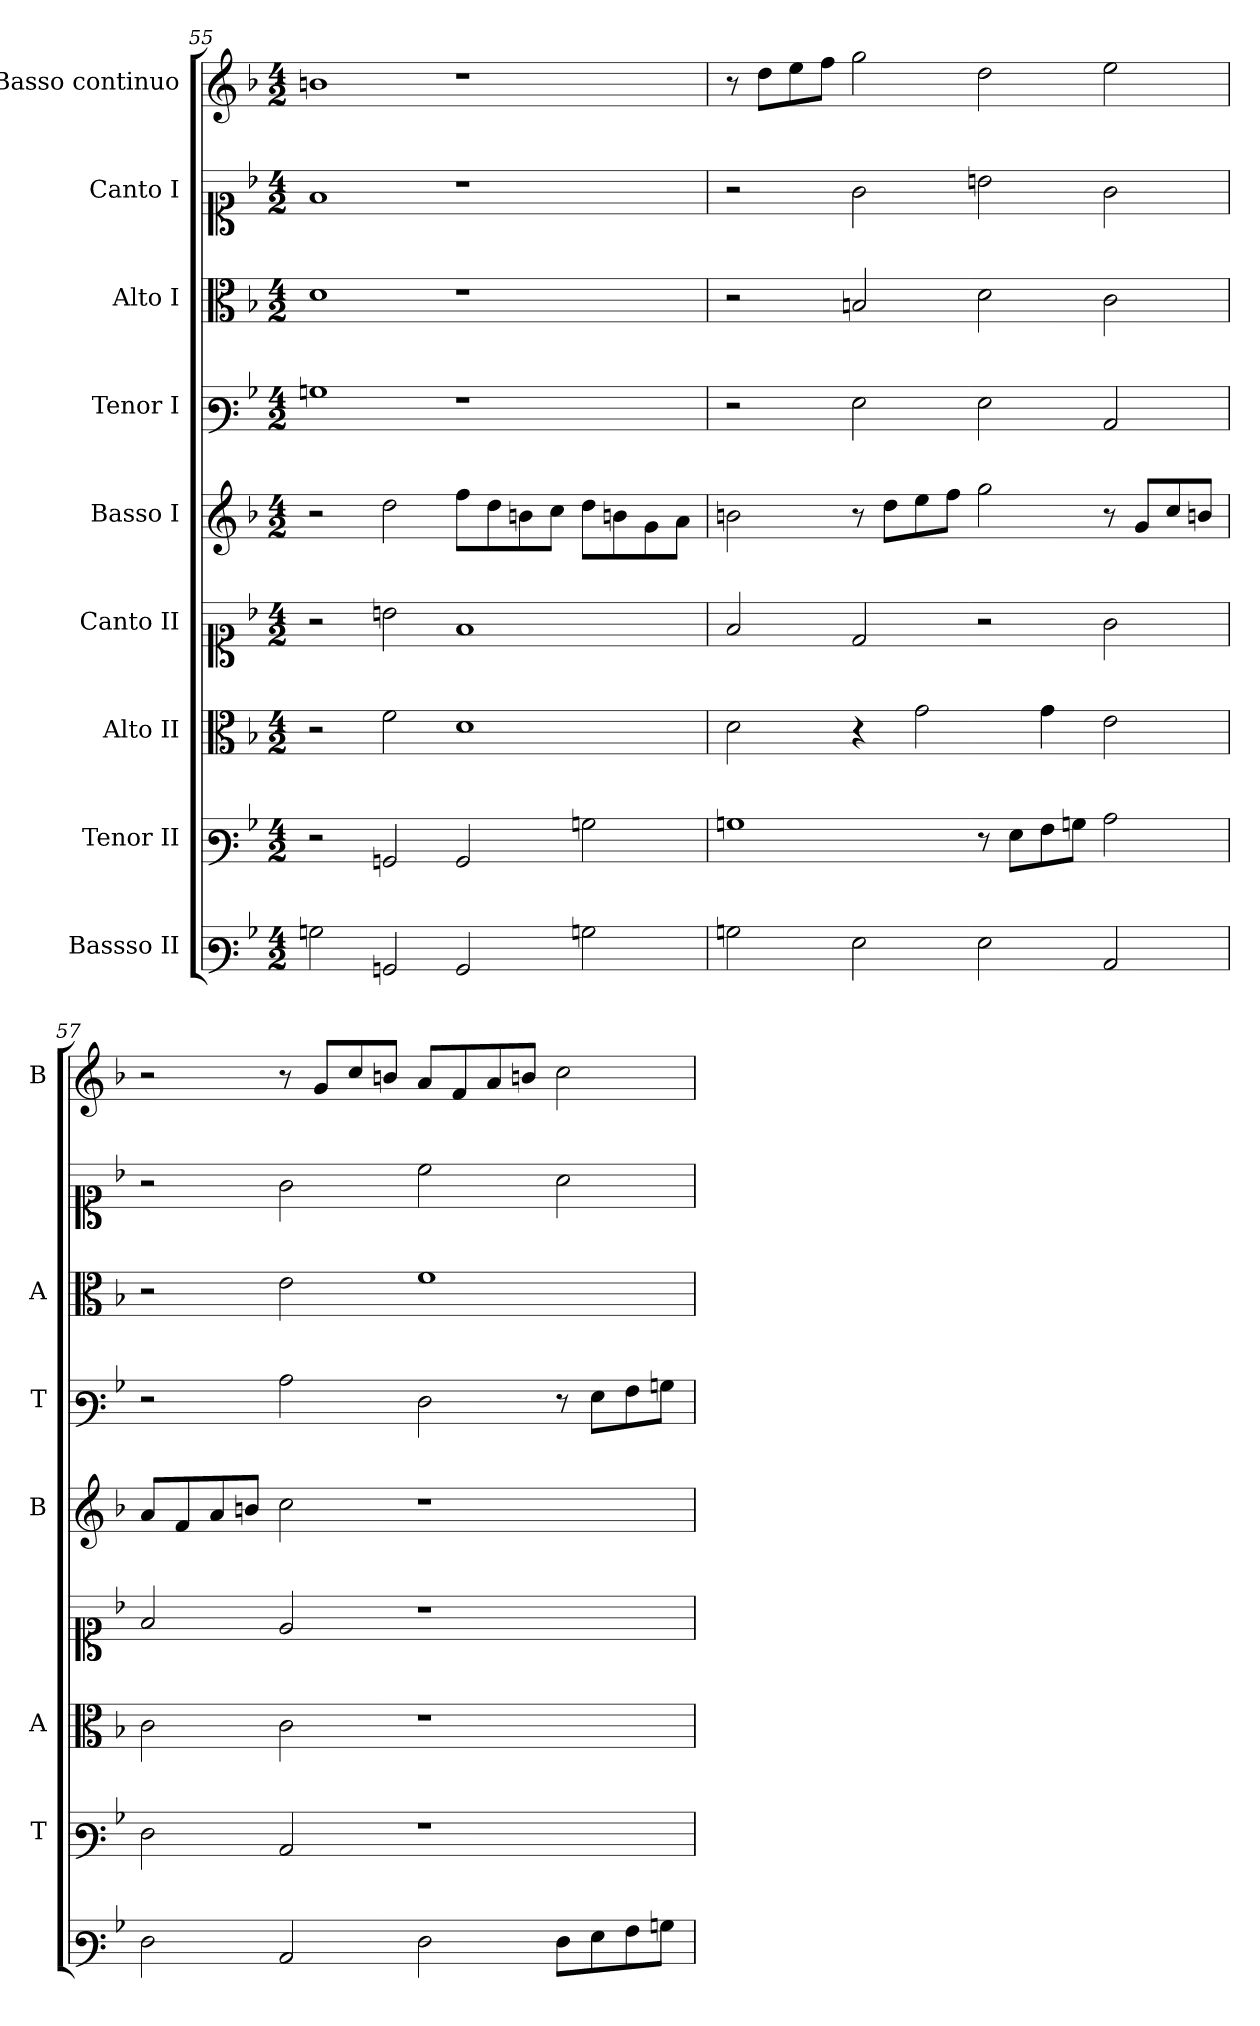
**kern	**kern	**kern	**kern	**kern	**kern	**kern	**kern	**kern
*part9	*part8	*part7	*part6	*part5	*part4	*part3	*part2	*part1
*staff9	*staff8	*staff7	*staff6	*staff5	*staff4	*staff3	*staff2	*staff1
*I"Bassso II	*I"Tenor II	*I"Alto II	*I"Canto II	*I"Basso I	*I"Tenor I	*I"Alto I	*I"Canto I	*I"Basso continuo
*	*I'T	*I'A	*	*I'B	*I'T	*I'A	*	*I'B
*clefF3	*clefF3	*clefC3	*clefC1	*clefG2	*clefF3	*clefC3	*clefC1	*clefG2
*k[b-]	*k[b-]	*k[b-]	*k[b-]	*k[b-]	*k[b-]	*k[b-]	*k[b-]	*k[b-]
*F:	*F:	*F:	*F:	*F:	*F:	*F:	*F:	*F:
*M4/2	*M4/2	*M4/2	*M4/2	*M4/2	*M4/2	*M4/2	*M4/2	*M4/2
=55	=55	=55	=55	=55	=55	=55	=55	=55
2Bn	2r	2r	2r	2r	1Bn	1d	1f	1bn
2BBn	2BBn	2f	2bn	2dd	.	.	.	.
2BB	2BB	1d	1f	8ffL	1r	1r	1r	1r
.	.	.	.	8dd	.	.	.	.
.	.	.	.	8bn	.	.	.	.
.	.	.	.	8ccJ	.	.	.	.
2Bn	2Bn	.	.	8ddL	.	.	.	.
.	.	.	.	8bn	.	.	.	.
.	.	.	.	8g	.	.	.	.
.	.	.	.	8aJ	.	.	.	.
!!LO:PB:g=z
=56	=56	=56	=56	=56	=56	=56	=56	=56
2Bn	1Bn	2d	2f	2bn	2r	2r	2r	8r
.	.	.	.	.	.	.	.	8ddL
.	.	.	.	.	.	.	.	8ee
.	.	.	.	.	.	.	.	8ffJ
2G	.	4r	2d	8r	2G	2Bn	2g	2gg
.	.	.	.	8ddL	.	.	.	.
.	.	2g	.	8ee	.	.	.	.
.	.	.	.	8ffJ	.	.	.	.
2G	8r	.	2r	2gg	2G	2d	2bn	2dd
.	8GL	.	.	.	.	.	.	.
.	8A	4g	.	.	.	.	.	.
.	8BnJ	.	.	.	.	.	.	.
2C	2c	2e	2g	8r	2C	2c	2g	2ee
.	.	.	.	8gL	.	.	.	.
.	.	.	.	8cc	.	.	.	.
.	.	.	.	8bnJ	.	.	.	.
=57	=57	=57	=57	=57	=57	=57	=57	=57
2F	2F	2c	2f	8aL	2r	2r	2r	2r
.	.	.	.	8f	.	.	.	.
.	.	.	.	8a	.	.	.	.
.	.	.	.	8bnJ	.	.	.	.
2C	2C	2c	2e	2cc	2c	2e	2g	8r
.	.	.	.	.	.	.	.	8gL
.	.	.	.	.	.	.	.	8cc
.	.	.	.	.	.	.	.	8bnJ
2F	1r	1r	1r	1r	2F	1f	2cc	8aL
.	.	.	.	.	.	.	.	8f
.	.	.	.	.	.	.	.	8a
.	.	.	.	.	.	.	.	8bnJ
8FL	.	.	.	.	8r	.	2a	2cc
8G	.	.	.	.	8GL	.	.	.
8A	.	.	.	.	8A	.	.	.
8BnJ	.	.	.	.	8BnJ	.	.	.
=	=	=	=	=	=	=	=	=
*-	*-	*-	*-	*-	*-	*-	*-	*-
